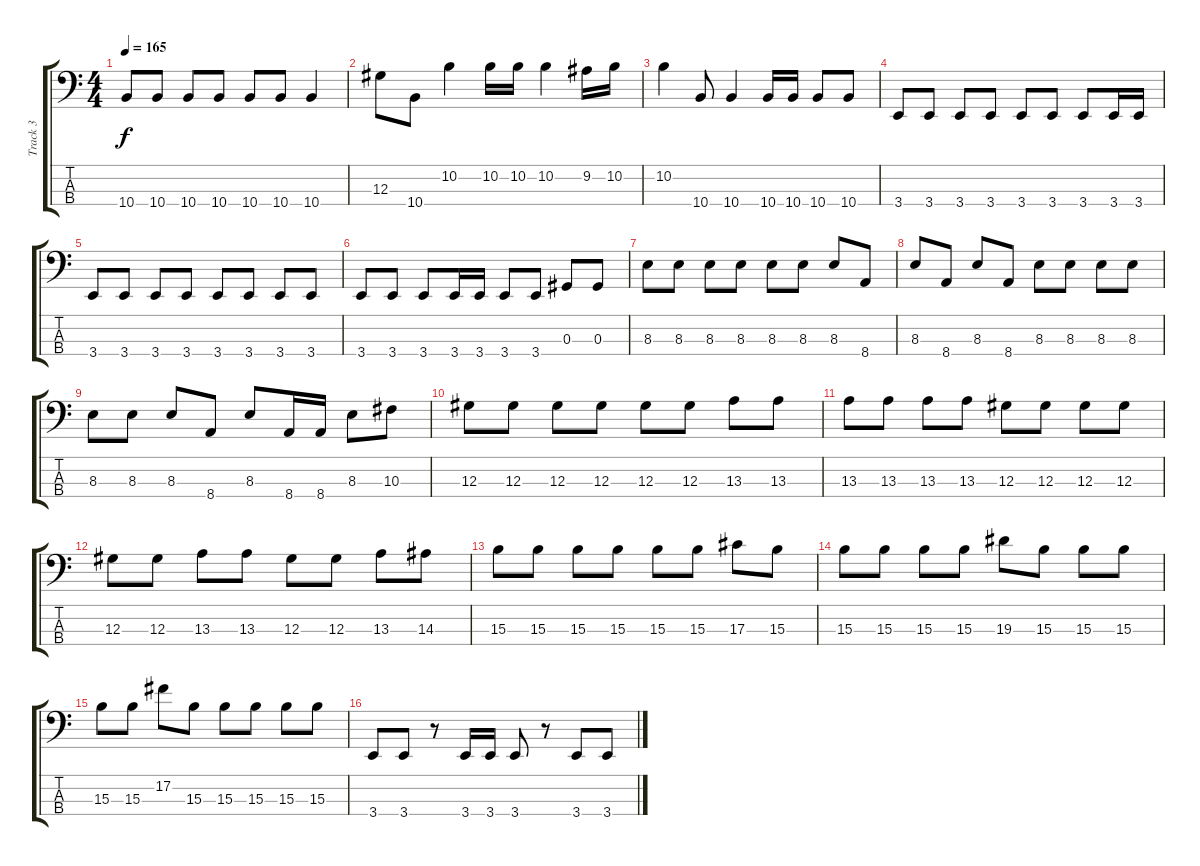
\track ("Track 3" "Track 3") {instrument electricbassfinger}
\staff {score tabs}
\tuning (Gb2 Db2 Ab1 Db1) {hide}
\ts (4 4)
\tempo 165
\clef f4
\ks c
10.4.8{dy f} 10.4.8 10.4.8 10.4.8 10.4.8 10.4.8 10.4.4 |
12.3.8 10.4.8 10.2.4 10.2.16 10.2.16 10.2.4 9.2.16 10.2.16 |
10.2.4 10.4.8 10.4.4 10.4.16 10.4.16 10.4.8 10.4.8 |
3.4.8 3.4.8 3.4.8 3.4.8 3.4.8 3.4.8 3.4.8 3.4.16 3.4.16 |
3.4.8 3.4.8 3.4.8 3.4.8 3.4.8 3.4.8 3.4.8 3.4.8 |
3.4.8 3.4.8 3.4.8 3.4.16 3.4.16 3.4.8 3.4.8 0.3.8 0.3.8 |
8.3.8 8.3.8 8.3.8 8.3.8 8.3.8 8.3.8 8.3.8 8.4.8 |
8.3.8 8.4.8 8.3.8 8.4.8 8.3.8 8.3.8 8.3.8 8.3.8 |
8.3.8 8.3.8 8.3.8 8.4.8 8.3.8 8.4.16 8.4.16 8.3.8 10.3.8 |
12.3.8 12.3.8 12.3.8 12.3.8 12.3.8 12.3.8 13.3.8 13.3.8 |
13.3.8 13.3.8 13.3.8 13.3.8 12.3.8 12.3.8 12.3.8 12.3.8 |
12.3.8 12.3.8 13.3.8 13.3.8 12.3.8 12.3.8 13.3.8 14.3.8 |
15.3.8 15.3.8 15.3.8 15.3.8 15.3.8 15.3.8 17.3.8 15.3.8 |
15.3.8 15.3.8 15.3.8 15.3.8 19.3.8 15.3.8 15.3.8 15.3.8 |
15.3.8 15.3.8 17.2.8 15.3.8 15.3.8 15.3.8 15.3.8 15.3.8 |
3.4.8 3.4.8 r.8 3.4.16 3.4.16 3.4.8 r.8 3.4.8 3.4.8
